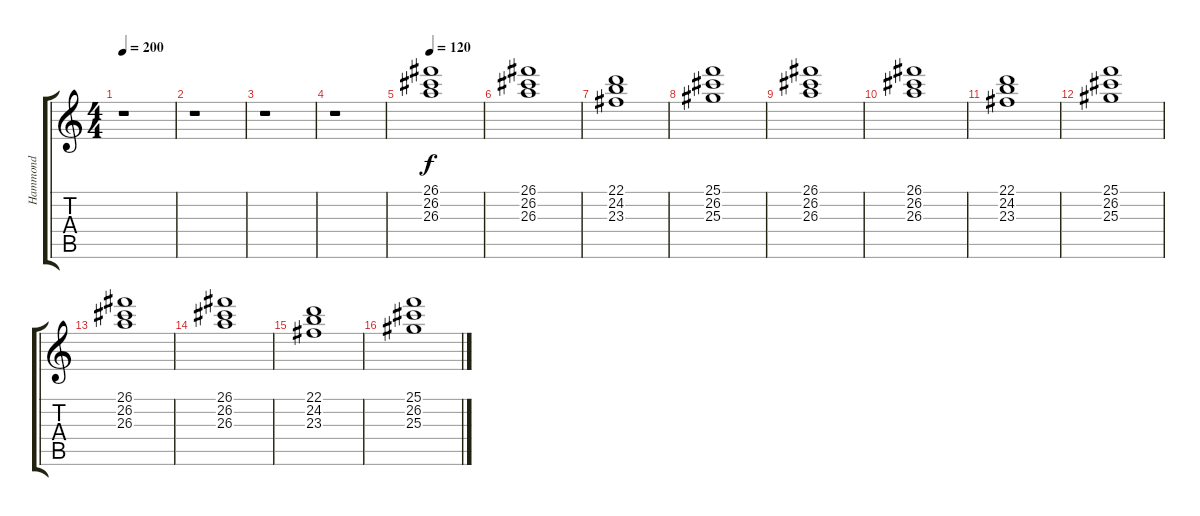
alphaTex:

\track ("Hammond" "Hammond") {instrument drawbarorgan}
\staff {score tabs}
\tuning (E4 B3 G3 D3 A2 E2) {hide}
\ts (4 4)
\tempo 200
\tempo 120
\tempo 200
\clef g2
\ks c
r.1{dy f instrument drawbarorgan} |
r.1 |
r.1 |
r.1 |
\tempo 120
(26.1 26.2 26.3).1 |
(26.1 26.2 26.3).1 |
(22.1 24.2 23.3).1 |
(25.1 26.2 25.3).1 |
(26.1 26.2 26.3).1 |
(26.1 26.2 26.3).1 |
(22.1 24.2 23.3).1 |
(25.1 26.2 25.3).1 |
(26.1 26.2 26.3).1 |
(26.1 26.2 26.3).1 |
(22.1 24.2 23.3).1 |
(25.1 26.2 25.3).1
